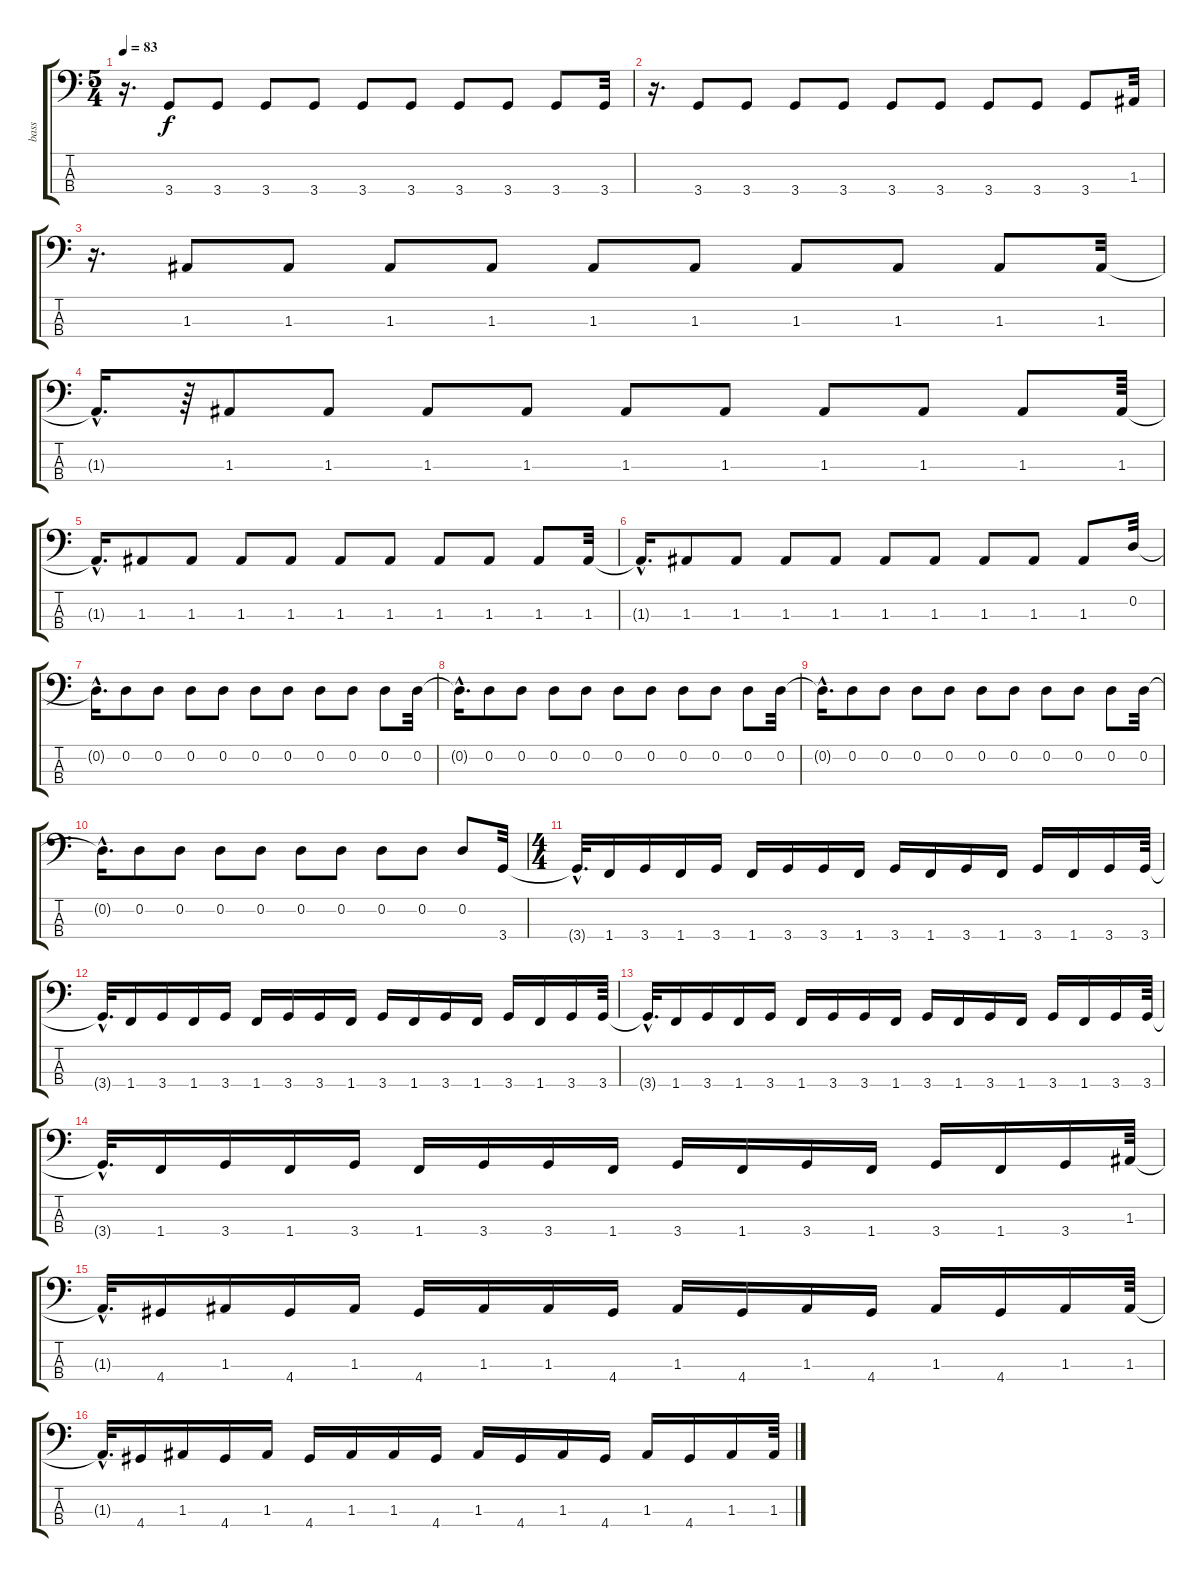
\track ("bass" "bass") {instrument electricbassfinger}
\staff {score tabs}
\tuning (G2 D2 A1 E1) {hide}
\ts (5 4)
\tempo 83
\clef f4
\ks c
r.16{d dy f} 3.4.8 3.4.8 3.4.8 3.4.8 3.4.8 3.4.8 3.4.8 3.4.8 3.4.8 3.4.32 |
r.16{d} 3.4.8 3.4.8 3.4.8 3.4.8 3.4.8 3.4.8 3.4.8 3.4.8 3.4.8 1.3.32 |
r.16{d} 1.3.8 1.3.8 1.3.8 1.3.8 1.3.8 1.3.8 1.3.8 1.3.8 1.3.8 1.3.32 |
1.3{hac t}.16{d} r.64 1.3.8 1.3.8 1.3.8 1.3.8 1.3.8 1.3.8 1.3.8 1.3.8 1.3.8 1.3.64 |
1.3{hac t}.16{d} 1.3.8 1.3.8 1.3.8 1.3.8 1.3.8 1.3.8 1.3.8 1.3.8 1.3.8 1.3.32 |
1.3{hac t}.16{d} 1.3.8 1.3.8 1.3.8 1.3.8 1.3.8 1.3.8 1.3.8 1.3.8 1.3.8 0.2.32 |
0.2{hac t}.16{d} 0.2.8 0.2.8 0.2.8 0.2.8 0.2.8 0.2.8 0.2.8 0.2.8 0.2.8 0.2.32 |
0.2{hac t}.16{d} 0.2.8 0.2.8 0.2.8 0.2.8 0.2.8 0.2.8 0.2.8 0.2.8 0.2.8 0.2.32 |
0.2{hac t}.16{d} 0.2.8 0.2.8 0.2.8 0.2.8 0.2.8 0.2.8 0.2.8 0.2.8 0.2.8 0.2.32 |
0.2{hac t}.16{d} 0.2.8 0.2.8 0.2.8 0.2.8 0.2.8 0.2.8 0.2.8 0.2.8 0.2.8 3.4.32 |
\ts (4 4)
3.4{hac t}.32{d} 1.4.16 3.4.16 1.4.16 3.4.16 1.4.16 3.4.16 3.4.16 1.4.16 3.4.16 1.4.16 3.4.16 1.4.16 3.4.16 1.4.16 3.4.16 3.4.64 |
3.4{hac t}.32{d} 1.4.16 3.4.16 1.4.16 3.4.16 1.4.16 3.4.16 3.4.16 1.4.16 3.4.16 1.4.16 3.4.16 1.4.16 3.4.16 1.4.16 3.4.16 3.4.64 |
3.4{hac t}.32{d} 1.4.16 3.4.16 1.4.16 3.4.16 1.4.16 3.4.16 3.4.16 1.4.16 3.4.16 1.4.16 3.4.16 1.4.16 3.4.16 1.4.16 3.4.16 3.4.64 |
3.4{hac t}.32{d} 1.4.16 3.4.16 1.4.16 3.4.16 1.4.16 3.4.16 3.4.16 1.4.16 3.4.16 1.4.16 3.4.16 1.4.16 3.4.16 1.4.16 3.4.16 1.3.64 |
1.3{hac t}.32{d} 4.4.16 1.3.16 4.4.16 1.3.16 4.4.16 1.3.16 1.3.16 4.4.16 1.3.16 4.4.16 1.3.16 4.4.16 1.3.16 4.4.16 1.3.16 1.3.64 |
1.3{hac t}.32{d} 4.4.16 1.3.16 4.4.16 1.3.16 4.4.16 1.3.16 1.3.16 4.4.16 1.3.16 4.4.16 1.3.16 4.4.16 1.3.16 4.4.16 1.3.16 1.3.64
